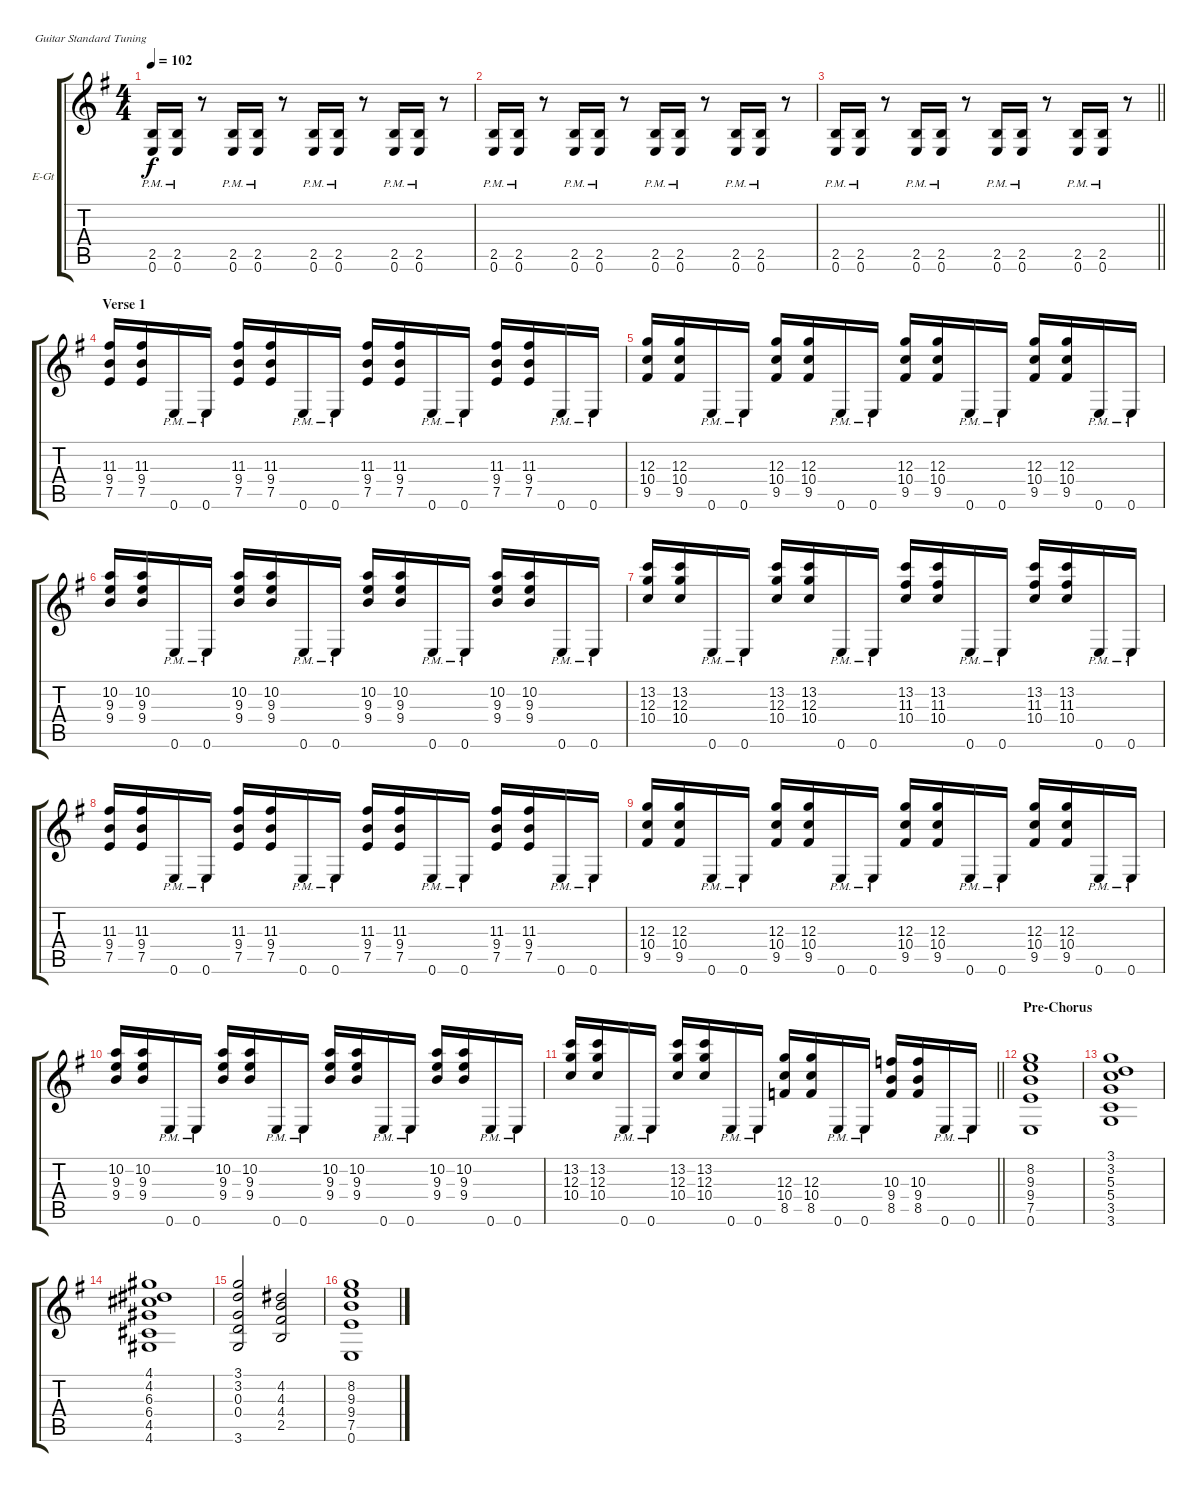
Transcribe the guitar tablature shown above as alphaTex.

\bracketExtendMode groupsimilarinstruments
\firstSystemTrackNameOrientation horizontal
\otherSystemsTrackNameOrientation horizontal
\track ("Guitar 2" "E-Gt") {instrument distortionguitar}
\staff {score tabs}
\tuning (E4 B3 G3 D3 A2 E2)
\ts (4 4)
\tempo 102
\clef g2
\ks g
(2.5{pm} 0.6{pm}).16{dy f} (2.5{pm} 0.6{pm}).16 r.8 (2.5{pm} 0.6{pm}).16 (2.5{pm} 0.6{pm}).16 r.8 (2.5{pm} 0.6{pm}).16 (2.5{pm} 0.6{pm}).16 r.8 (2.5{pm} 0.6{pm}).16 (2.5{pm} 0.6{pm}).16 r.8 |
(2.5{pm} 0.6{pm}).16 (2.5{pm} 0.6{pm}).16 r.8 (2.5{pm} 0.6{pm}).16 (2.5{pm} 0.6{pm}).16 r.8 (2.5{pm} 0.6{pm}).16 (2.5{pm} 0.6{pm}).16 r.8 (2.5{pm} 0.6{pm}).16 (2.5{pm} 0.6{pm}).16 r.8 |
\barLineRight lightlight
(2.5{pm} 0.6{pm}).16 (2.5{pm} 0.6{pm}).16 r.8 (2.5{pm} 0.6{pm}).16 (2.5{pm} 0.6{pm}).16 r.8 (2.5{pm} 0.6{pm}).16 (2.5{pm} 0.6{pm}).16 r.8 (2.5{pm} 0.6{pm}).16 (2.5{pm} 0.6{pm}).16 r.8 |
\section ("" "Verse 1")
(11.3 9.4 7.5).16 (11.3 9.4 7.5).16 0.6{pm}.16 0.6{pm}.16 (11.3 9.4 7.5).16 (11.3 9.4 7.5).16 0.6{pm}.16 0.6{pm}.16 (11.3 9.4 7.5).16 (11.3 9.4 7.5).16 0.6{pm}.16 0.6{pm}.16 (11.3 9.4 7.5).16 (11.3 9.4 7.5).16 0.6{pm}.16 0.6{pm}.16 |
(12.3 10.4 9.5).16 (12.3 10.4 9.5).16 0.6{pm}.16 0.6{pm}.16 (12.3 10.4 9.5).16 (12.3 10.4 9.5).16 0.6{pm}.16 0.6{pm}.16 (12.3 10.4 9.5).16 (12.3 10.4 9.5).16 0.6{pm}.16 0.6{pm}.16 (12.3 10.4 9.5).16 (12.3 10.4 9.5).16 0.6{pm}.16 0.6{pm}.16 |
(10.2 9.3 9.4).16 (10.2 9.3 9.4).16 0.6{pm}.16 0.6{pm}.16 (10.2 9.3 9.4).16 (10.2 9.3 9.4).16 0.6{pm}.16 0.6{pm}.16 (10.2 9.3 9.4).16 (10.2 9.3 9.4).16 0.6{pm}.16 0.6{pm}.16 (10.2 9.3 9.4).16 (10.2 9.3 9.4).16 0.6{pm}.16 0.6{pm}.16 |
(13.2 12.3 10.4).16 (13.2 12.3 10.4).16 0.6{pm}.16 0.6{pm}.16 (13.2 12.3 10.4).16 (13.2 12.3 10.4).16 0.6{pm}.16 0.6{pm}.16 (13.2 11.3 10.4).16 (13.2 11.3 10.4).16 0.6{pm}.16 0.6{pm}.16 (13.2 11.3 10.4).16 (13.2 11.3 10.4).16 0.6{pm}.16 0.6{pm}.16 |
(11.3 9.4 7.5).16 (11.3 9.4 7.5).16 0.6{pm}.16 0.6{pm}.16 (11.3 9.4 7.5).16 (11.3 9.4 7.5).16 0.6{pm}.16 0.6{pm}.16 (11.3 9.4 7.5).16 (11.3 9.4 7.5).16 0.6{pm}.16 0.6{pm}.16 (11.3 9.4 7.5).16 (11.3 9.4 7.5).16 0.6{pm}.16 0.6{pm}.16 |
(12.3 10.4 9.5).16 (12.3 10.4 9.5).16 0.6{pm}.16 0.6{pm}.16 (12.3 10.4 9.5).16 (12.3 10.4 9.5).16 0.6{pm}.16 0.6{pm}.16 (12.3 10.4 9.5).16 (12.3 10.4 9.5).16 0.6{pm}.16 0.6{pm}.16 (12.3 10.4 9.5).16 (12.3 10.4 9.5).16 0.6{pm}.16 0.6{pm}.16 |
(10.2 9.3 9.4).16 (10.2 9.3 9.4).16 0.6{pm}.16 0.6{pm}.16 (10.2 9.3 9.4).16 (10.2 9.3 9.4).16 0.6{pm}.16 0.6{pm}.16 (10.2 9.3 9.4).16 (10.2 9.3 9.4).16 0.6{pm}.16 0.6{pm}.16 (10.2 9.3 9.4).16 (10.2 9.3 9.4).16 0.6{pm}.16 0.6{pm}.16 |
\barLineRight lightlight
(13.2 12.3 10.4).16 (13.2 12.3 10.4).16 0.6{pm}.16 0.6{pm}.16 (13.2 12.3 10.4).16 (13.2 12.3 10.4).16 0.6{pm}.16 0.6{pm}.16 (12.3 10.4 8.5).16 (12.3 10.4 8.5).16 0.6{pm}.16 0.6{pm}.16 (10.3 9.4 8.5).16 (10.3 9.4 8.5).16 0.6{pm}.16 0.6{pm}.16 |
\section ("" "Pre-Chorus")
(8.2 9.3 9.4 7.5 0.6).1 |
(3.1 3.2 5.3 5.4 3.5 3.6).1 |
(4.1 4.2 6.3 6.4 4.5 4.6).1 |
(3.1 3.2 0.3 0.4 3.6).2 (4.2 4.3 4.4 2.5).2 |
(8.2 9.3 9.4 7.5 0.6).1
